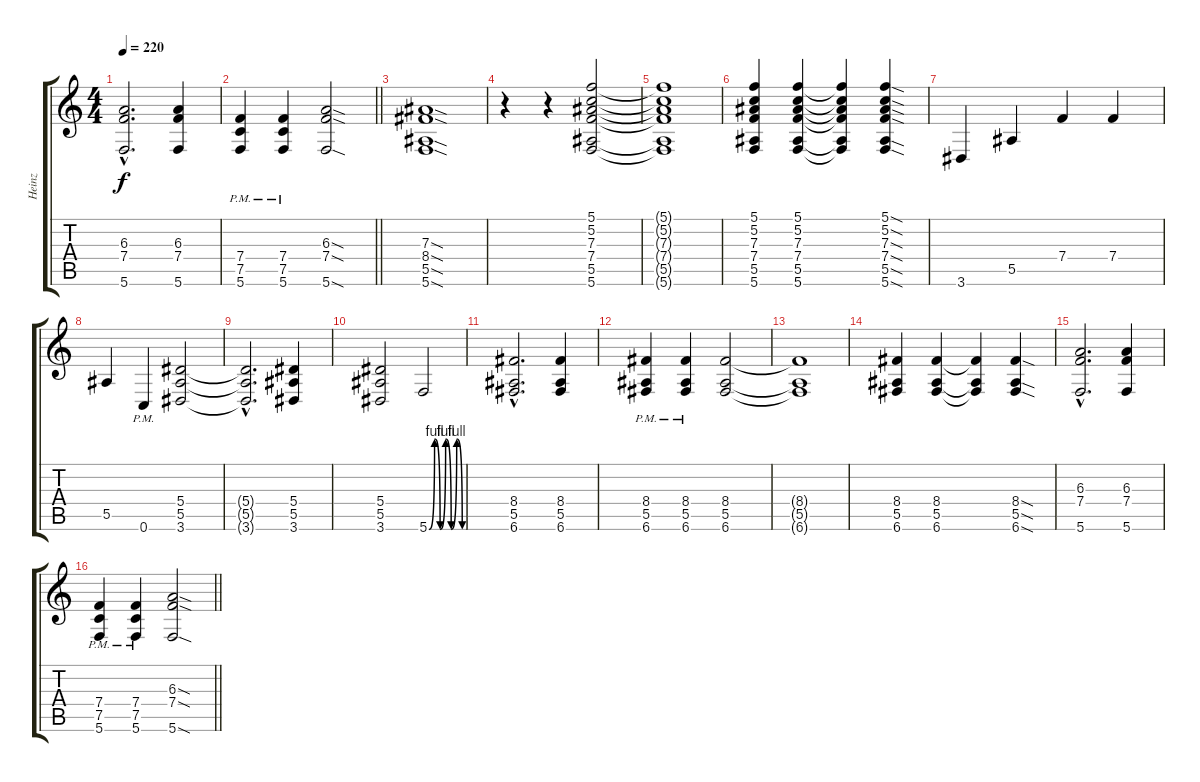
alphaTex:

\track ("Heinz" "Heinz") {instrument distortionguitar}
\staff {score tabs}
\tuning (C4 G3 Eb3 Bb2 F2 C2) {hide}
\ts (4 4)
\tempo 220
\clef g2
\ks c
(6.3{hac} 7.4{hac} 5.6{hac}).2{d dy f} (6.3 7.4 5.6).4 |
\barLineRight lightlight
(7.4{pm} 7.5{pm} 5.6{pm}).4 (7.4{pm} 7.5{pm} 5.6{pm}).4 (6.3{sod} 7.4{sod} 5.6{sod}).2 |
(7.3{sod} 8.4{sod} 5.5{sod} 5.6{sod}).1 |
r.4 r.4 (5.1 5.2 7.3 7.4 5.5 5.6).2 |
(5.1{t} 5.2{t} 7.3{t} 7.4{t} 5.5{t} 5.6{t}).1 |
(5.1 5.2 7.3 7.4 5.5 5.6).4 (5.1 5.2 7.3 7.4 5.5 5.6).4 (5.1{t} 5.2{t} 7.3{t} 7.4{t} 5.5{t} 5.6{t}).4 (5.1{sod} 5.2{sod} 7.3{sod} 7.4{sod} 5.5{sod} 5.6{sod}).4 |
3.6.4 5.5.4 7.4.4 7.4.4 |
5.5.4 0.6{pm}.4 (5.4 5.5 3.6).2 |
(5.4{hac t} 5.5{hac t} 3.6{hac t}).2{d} (5.4 5.5 3.6).4 |
(5.4 5.5 3.6).2 5.6{be (custom 0 0 10 4 20 0 30 4 40 0 50 4 60 0)}.2 |
(8.4{hac} 5.5{hac} 6.6{hac}).2{d} (8.4 5.5 6.6).4 |
(8.4{pm} 5.5{pm} 6.6{pm}).4 (8.4{pm} 5.5{pm} 6.6{pm}).4 (8.4 5.5 6.6).2 |
(8.4{t} 5.5{t} 6.6{t}).1 |
(8.4 5.5 6.6).4 (8.4 5.5 6.6).4 (8.4{t} 5.5{t} 6.6{t}).4 (8.4{sod} 5.5{sod} 6.6{sod}).4 |
(6.3{hac} 7.4{hac} 5.6{hac}).2{d} (6.3 7.4 5.6).4 |
\barLineRight lightlight
(7.4{pm} 7.5{pm} 5.6{pm}).4 (7.4{pm} 7.5{pm} 5.6{pm}).4 (6.3{sod} 7.4{sod} 5.6{sod}).2
